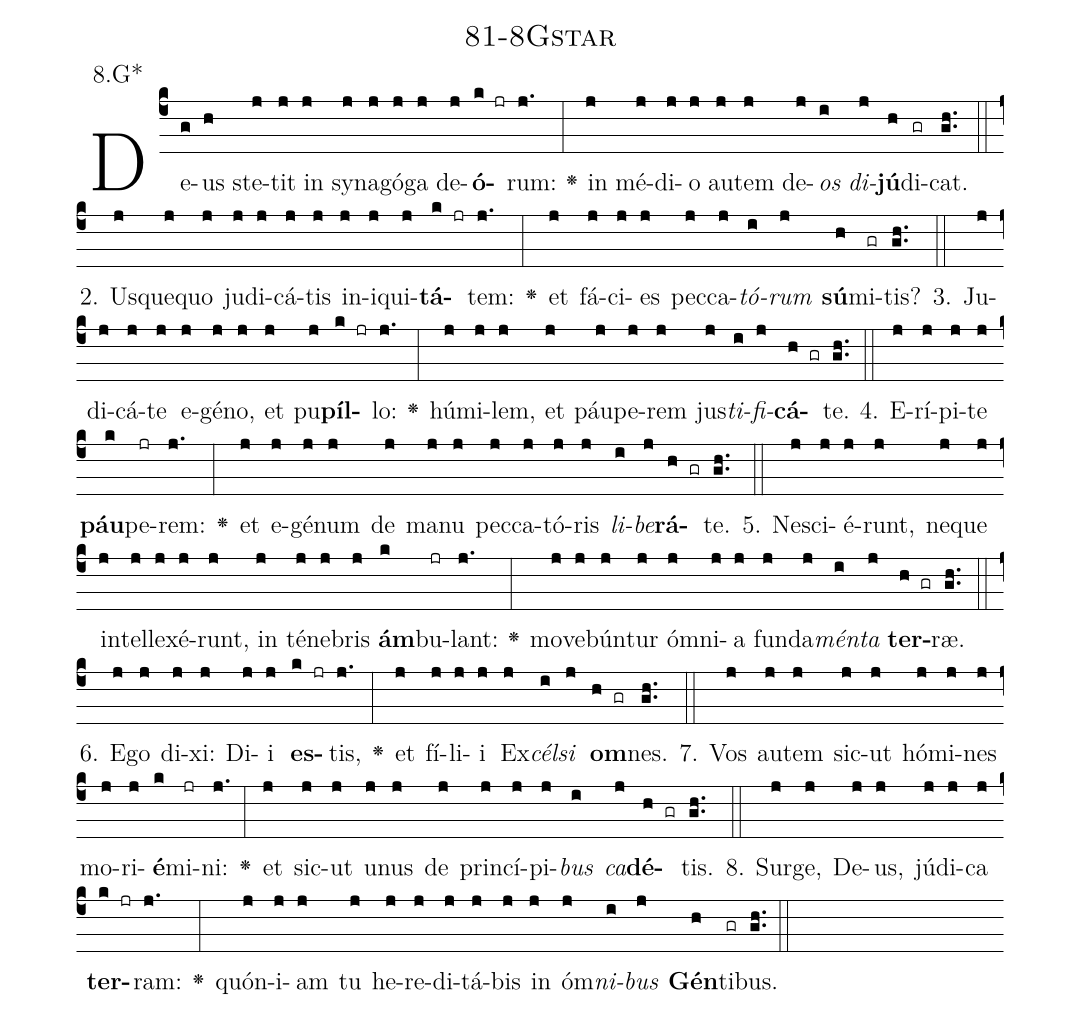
name: 81-8Gstar;
annotation: 8.G*;
%%
(c4)De(g)us(h) ste(j)tit(j) in(j) sy(j)na(j)gó(j)ga(j) de(j)<b>ó</b>(k jr)rum:(j.) <v>\greheightstar</v>(:) in(j) mé(j)di(j)o(j) au(j)tem(j) de(j)<i>os</i>(i) <i>di</i>(j)<b>jú</b>(h)di(gr)cat.(gh..) (::)
2. Us(j)que(j)quo(j) ju(j)di(j)cá(j)tis(j) in(j)i(j)qui(j)<b>tá</b>(k jr)tem:(j.) <v>\greheightstar</v>(:) et(j) fá(j)ci(j)es(j) pec(j)ca(j)<i>tó</i>(i)<i>rum</i>(j) <b>sú</b>(h)mi(gr)tis?(gh..) (::)
3. Ju(j)di(j)cá(j)te(j) e(j)gé(j)no,(j) et(j) pu(j)<b>píl</b>(k jr)lo:(j.) <v>\greheightstar</v>(:) hú(j)mi(j)lem,(j) et(j) páu(j)pe(j)rem(j) jus(j)<i>ti</i>(i)<i>fi</i>(j)<b>cá</b>(h gr)te.(gh..) (::)
4. E(j)rí(j)pi(j)te(j) <b>páu</b>(k)pe(jr)rem:(j.) <v>\greheightstar</v>(:) et(j) e(j)gé(j)num(j) de(j) ma(j)nu(j) pec(j)ca(j)tó(j)ris(j) <i>li</i>(i)<i>be</i>(j)<b>rá</b>(h gr)te.(gh..) (::)
5. Ne(j)sci(j)é(j)runt,(j) ne(j)que(j) in(j)tel(j)le(j)xé(j)runt,(j) in(j) té(j)ne(j)bris(j) <b>ám</b>(k)bu(jr)lant:(j.) <v>\greheightstar</v>(:) mo(j)ve(j)bún(j)tur(j) óm(j)ni(j)a(j) fun(j)da(j)<i>mén</i>(i)<i>ta</i>(j) <b>ter</b>(h gr)ræ.(gh..) (::)
6. E(j)go(j) di(j)xi:(j) Di(j)i(j) <b>es</b>(k jr)tis,(j.) <v>\greheightstar</v>(:) et(j) fí(j)li(j)i(j) Ex(j)<i>cél</i>(i)<i>si</i>(j) <b>om</b>(h gr)nes.(gh..) (::)
7. Vos(j) au(j)tem(j) sic(j)ut(j) hó(j)mi(j)nes(j) mo(j)ri(j)<b>é</b>(k)mi(jr)ni:(j.) <v>\greheightstar</v>(:) et(j) sic(j)ut(j) u(j)nus(j) de(j) prin(j)cí(j)pi(j)<i>bus</i>(i) <i>ca</i>(j)<b>dé</b>(h gr)tis.(gh..) (::)
8. Sur(j)ge,(j) De(j)us,(j) jú(j)di(j)ca(j) <b>ter</b>(k jr)ram:(j.) <v>\greheightstar</v>(:) quón(j)i(j)am(j) tu(j) he(j)re(j)di(j)tá(j)bis(j) in(j) óm(j)<i>ni</i>(i)<i>bus</i>(j) <b>Gén</b>(h)ti(gr)bus.(gh..) (::)
